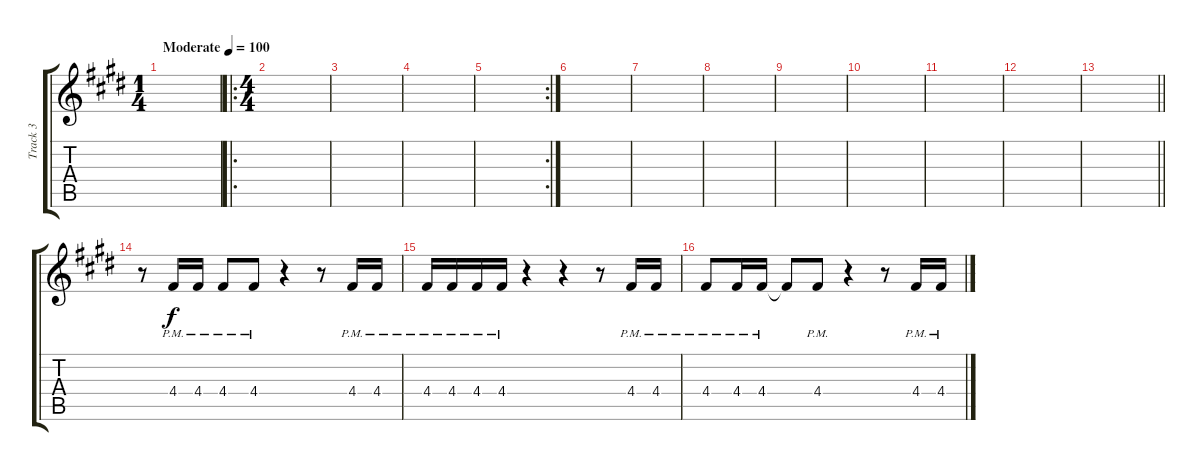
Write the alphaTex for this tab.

\track ("Track 3" "Track 3") {instrument electricguitarclean}
\staff {score tabs}
\tuning (E4 B3 G3 D3 A2 E2) {hide}
\ts (1 4)
\tempo (100 "Moderate")
\clef g2
\ks e
|
\ro
\ts (4 4)
|
|
|
\rc 2
|
|
|
|
|
|
|
|
\barLineRight lightlight
|
r.8 4.4{pm}.16 4.4{pm}.16 4.4{pm}.8 4.4{pm}.8 r.4 r.8 4.4{pm}.16 4.4{pm}.16 |
4.4{pm}.16 4.4{pm}.16 4.4{pm}.16 4.4{pm}.16 r.4 r.4 r.8 4.4{pm}.16 4.4{pm}.16 |
4.4{pm}.8 4.4{pm}.16 4.4{pm}.16 4.4{t}.8 4.4{pm}.8 r.4 r.8 4.4{pm}.16 4.4{pm}.16
